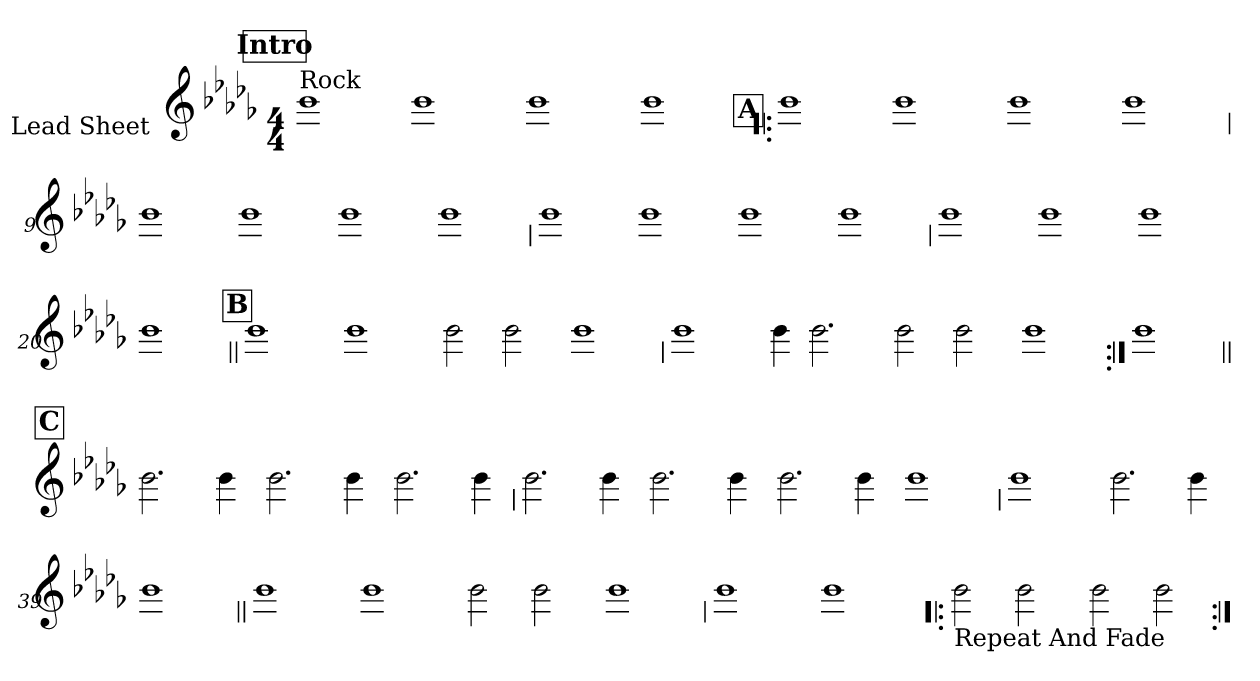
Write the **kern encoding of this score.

**kern
*part1
*staff1
*I"Lead Sheet
*stria0
*clefG2
*k[b-e-a-d-g-]
*D-:
*M4/4
*MM103
!!LO:REH:place=s1:a:t=Intro
=1||
!LO:TX:a:t=Rock
1b-
=2-
1b-
=3-
1b-
=4-
1b-
!!LO:LB:g=z
!!LO:REH:place=s1:a:t=A
=5!|:
1b-
=6-
1b-
=7-
1b-
=8-
1b-
!!LO:LB:g=z
=9
1b-
=10-
1b-
=11-
1b-
=12-
1b-
!!LO:LB:g=z
=13
1b-
=14-
1b-
=15-
1b-
=16-
1b-
!!LO:LB:g=z
=17
1b-
=18-
1b-
=19-
1b-
=20-
1b-
!!LO:LB:g=z
!!LO:REH:place=s1:a:t=B
=21||
1b-
=22-
1b-
=23-
2b-
2b-
=24-
1b-
!!LO:LB:g=z
=25
1b-
=26-
4b-
2.b-
=27-
2b-
2b-
=28-
1b-
!!LO:LB:g=z
=29:|!
1b-
!!LO:REH:place=s1:a:t=C
=30||
2.b-
4b-
=31-
2.b-
4b-
=32-
2.b-
4b-
!!LO:LB:g=z
=33
2.b-
4b-
=34-
2.b-
4b-
=35-
2.b-
4b-
=36-
1b-
!!LO:LB:g=z
=37
1b-
=38-
2.b-
4b-
=39-
1b-
!!LO:LB:g=z
=40||
1b-
=41-
1b-
=42-
2b-
2b-
=43-
1b-
!!LO:LB:g=z
=44
1b-
=45-
1b-
=46!|:
!LO:TX:b:t=Repeat And Fade
2b-
2b-
=47-
2b-
2b-
=:|!
*-
